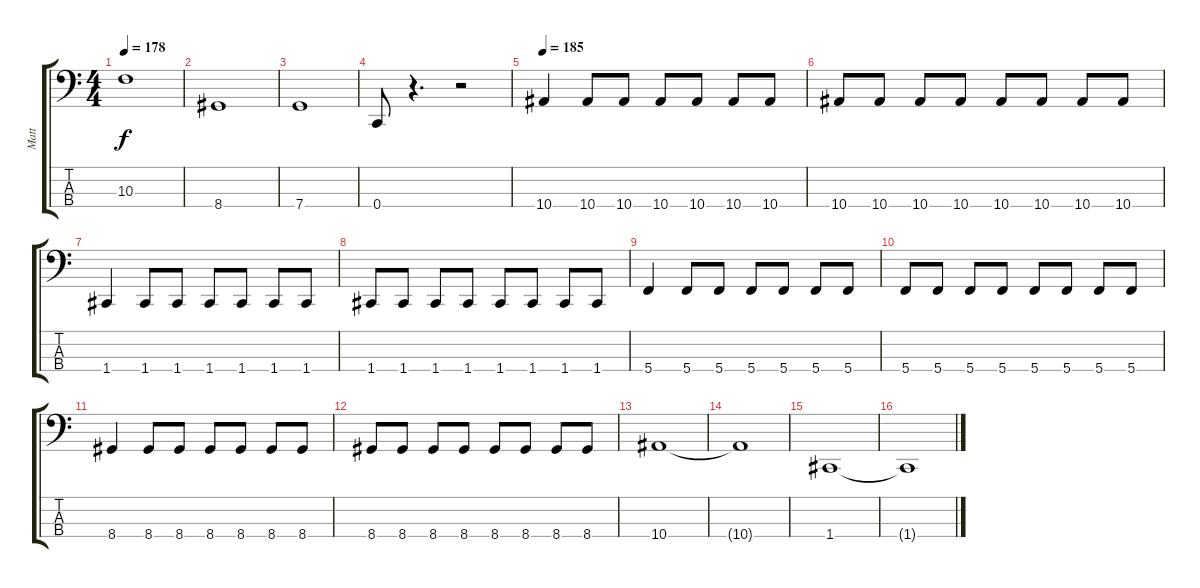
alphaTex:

\track ("Matt" "Matt") {instrument electricbasspick}
\staff {score tabs}
\tuning (F2 C2 G1 C1) {hide}
\ts (4 4)
\tempo 178
\clef f4
\ks c
10.3{t}.1{dy f} |
8.4.1 |
7.4.1 |
0.4.8 r.4{d} r.2 |
\tempo 185
10.4.4 10.4.8 10.4.8 10.4.8 10.4.8 10.4.8 10.4.8 |
10.4.8 10.4.8 10.4.8 10.4.8 10.4.8 10.4.8 10.4.8 10.4.8 |
1.4.4 1.4.8 1.4.8 1.4.8 1.4.8 1.4.8 1.4.8 |
1.4.8 1.4.8 1.4.8 1.4.8 1.4.8 1.4.8 1.4.8 1.4.8 |
5.4.4 5.4.8 5.4.8 5.4.8 5.4.8 5.4.8 5.4.8 |
5.4.8 5.4.8 5.4.8 5.4.8 5.4.8 5.4.8 5.4.8 5.4.8 |
8.4.4 8.4.8 8.4.8 8.4.8 8.4.8 8.4.8 8.4.8 |
8.4.8 8.4.8 8.4.8 8.4.8 8.4.8 8.4.8 8.4.8 8.4.8 |
10.4.1 |
10.4{t}.1 |
1.4.1 |
1.4{t}.1
